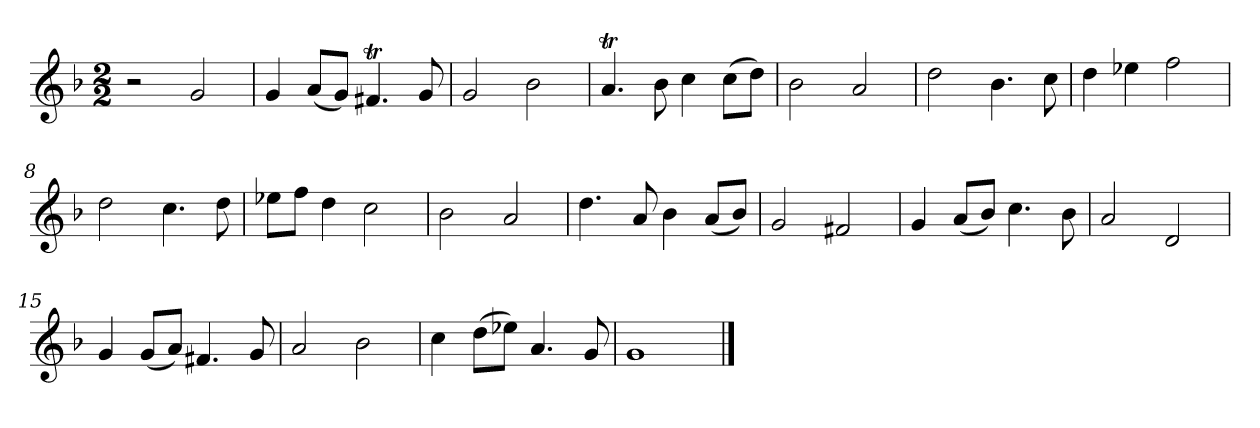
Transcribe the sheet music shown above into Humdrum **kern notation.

**kern
*part1
*staff1
*clefG2
*k[b-]
*G:dor
*M2/2
*MM120
=1
2r
2g
=2
4g
(8a/L
8g/J)
4.f#Xt
8g
=3
2g
2b-
=4
4.at
8b-
4cc
(8cc\L
8dd\J)
=5
2b-
2a
=6
2dd
4.b-
8cc
=7
4dd
4ee-X
2ff
=8
2dd
4.cc
8dd
=9
8ee-X\L
8ff\J
4dd
2cc
=10
2b-
2a
=11
4.dd
8a
4b-
(8a/L
8b-/J)
=12
2g
2f#X
=13
4g
(8a/L
8b-/J)
4.cc
8b-
=14
2a
2d
=15
4g
(8g/L
8a/J)
4.f#X
8g
=16
2a
2b-
=17
4cc
(8dd\L
8ee-X\J)
4.a
8g
=18
1g
==
*-
